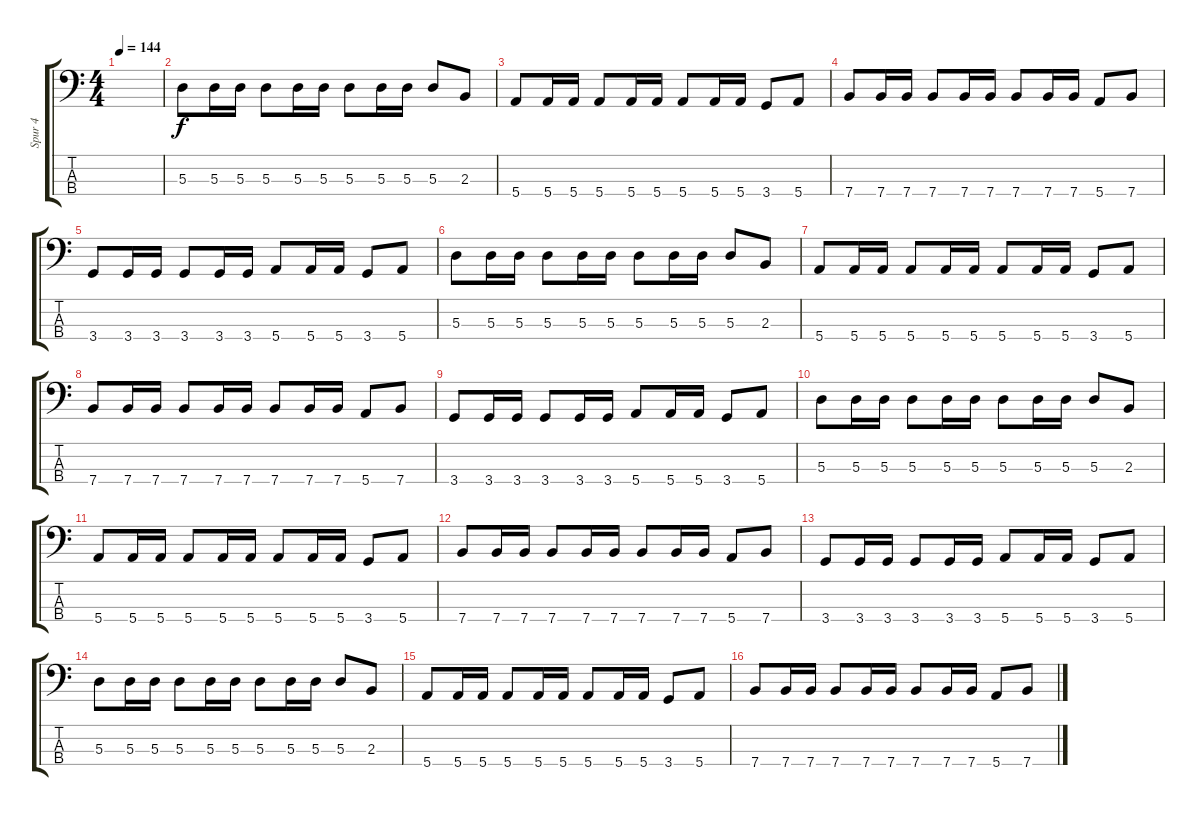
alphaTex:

\track ("Spur 4" "Spur 4") {instrument electricbasspick}
\staff {score tabs}
\tuning (G2 D2 A1 E1) {hide}
\ts (4 4)
\tempo 144
\clef f4
\ks c
|
5.3.8 5.3.16 5.3.16 5.3.8 5.3.16 5.3.16 5.3.8 5.3.16 5.3.16 5.3.8 2.3.8 |
5.4.8 5.4.16 5.4.16 5.4.8 5.4.16 5.4.16 5.4.8 5.4.16 5.4.16 3.4.8 5.4.8 |
7.4.8 7.4.16 7.4.16 7.4.8 7.4.16 7.4.16 7.4.8 7.4.16 7.4.16 5.4.8 7.4.8 |
3.4.8 3.4.16 3.4.16 3.4.8 3.4.16 3.4.16 5.4.8 5.4.16 5.4.16 3.4.8 5.4.8 |
5.3.8 5.3.16 5.3.16 5.3.8 5.3.16 5.3.16 5.3.8 5.3.16 5.3.16 5.3.8 2.3.8 |
5.4.8 5.4.16 5.4.16 5.4.8 5.4.16 5.4.16 5.4.8 5.4.16 5.4.16 3.4.8 5.4.8 |
7.4.8 7.4.16 7.4.16 7.4.8 7.4.16 7.4.16 7.4.8 7.4.16 7.4.16 5.4.8 7.4.8 |
3.4.8 3.4.16 3.4.16 3.4.8 3.4.16 3.4.16 5.4.8 5.4.16 5.4.16 3.4.8 5.4.8 |
5.3.8 5.3.16 5.3.16 5.3.8 5.3.16 5.3.16 5.3.8 5.3.16 5.3.16 5.3.8 2.3.8 |
5.4.8 5.4.16 5.4.16 5.4.8 5.4.16 5.4.16 5.4.8 5.4.16 5.4.16 3.4.8 5.4.8 |
7.4.8 7.4.16 7.4.16 7.4.8 7.4.16 7.4.16 7.4.8 7.4.16 7.4.16 5.4.8 7.4.8 |
3.4.8 3.4.16 3.4.16 3.4.8 3.4.16 3.4.16 5.4.8 5.4.16 5.4.16 3.4.8 5.4.8 |
5.3.8 5.3.16 5.3.16 5.3.8 5.3.16 5.3.16 5.3.8 5.3.16 5.3.16 5.3.8 2.3.8 |
5.4.8 5.4.16 5.4.16 5.4.8 5.4.16 5.4.16 5.4.8 5.4.16 5.4.16 3.4.8 5.4.8 |
7.4.8 7.4.16 7.4.16 7.4.8 7.4.16 7.4.16 7.4.8 7.4.16 7.4.16 5.4.8 7.4.8
